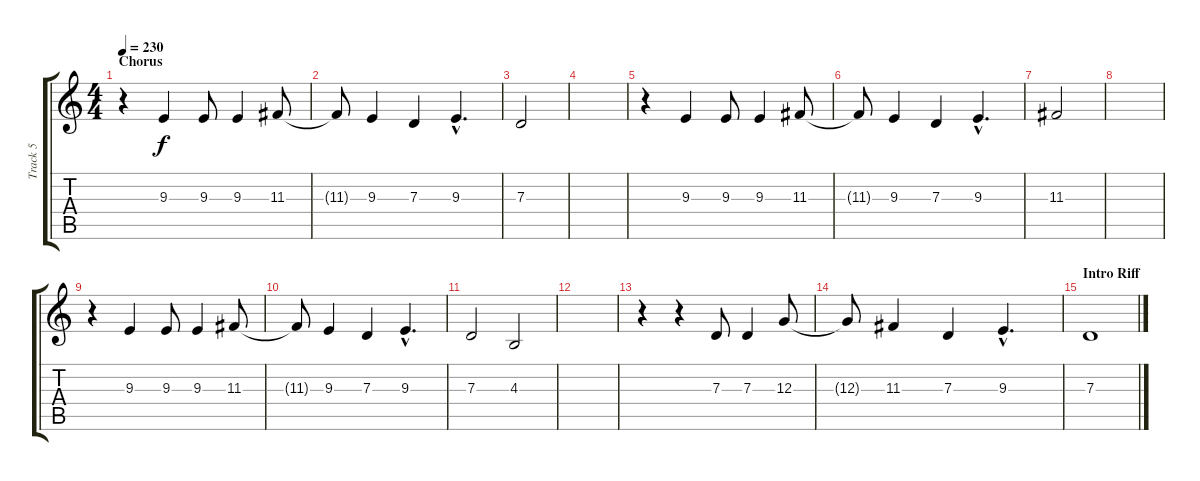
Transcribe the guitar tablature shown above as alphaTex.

\track ("Track 5" "Track 5") {instrument lead6voice}
\staff {score tabs}
\tuning (E4 B3 G3 D3 A2 E2) {hide}
\ts (4 4)
\section ("" "Chorus")
\tempo 230
\clef g2
\ks c
r.4{dy f} 9.3.4 9.3.8 9.3.4 11.3.8 |
11.3{t}.8 9.3.4 7.3.4 9.3{hac}.4{d} |
7.3.2 |
|
r.4 9.3.4 9.3.8 9.3.4 11.3.8 |
11.3{t}.8 9.3.4 7.3.4 9.3{hac}.4{d} |
11.3.2 |
|
r.4 9.3.4 9.3.8 9.3.4 11.3.8 |
11.3{t}.8 9.3.4 7.3.4 9.3{hac}.4{d} |
7.3.2 4.3.2 |
|
r.4 r.4 7.3.8 7.3.4 12.3.8 |
12.3{t}.8 11.3.4 7.3.4 9.3{hac}.4{d} |
\section ("" "Intro Riff")
7.3.1
